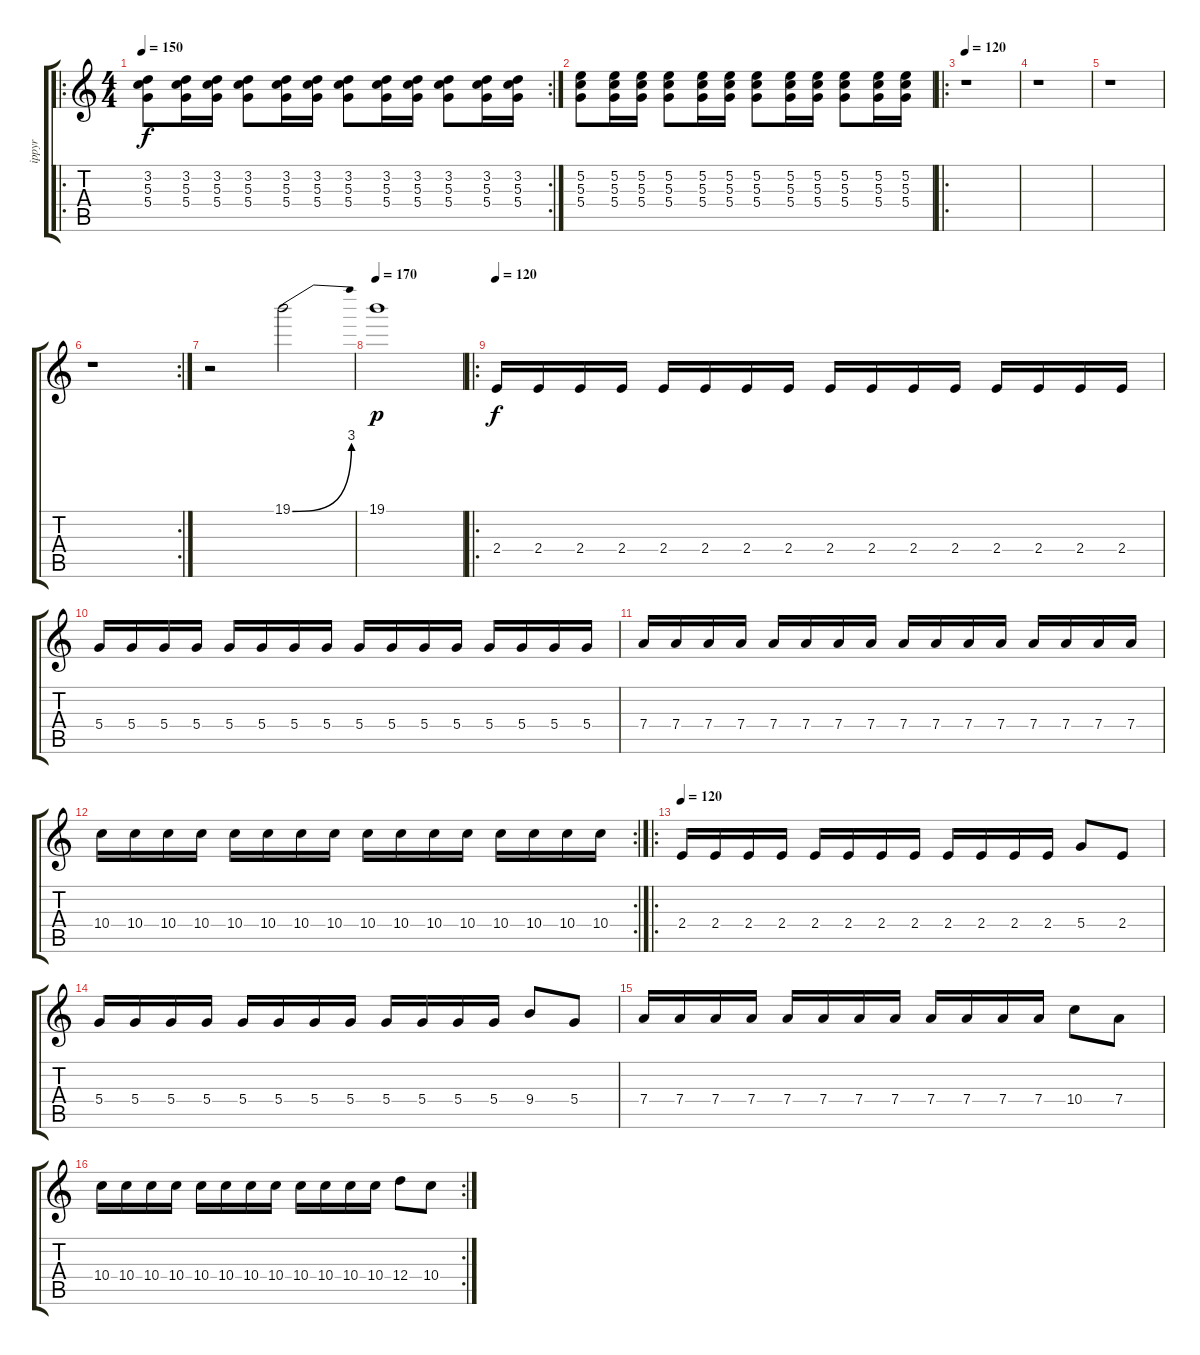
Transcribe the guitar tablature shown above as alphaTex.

\track ("ippyroo (distortion)" "ippyr") {instrument distortionguitar}
\staff {score tabs}
\tuning (E4 B3 G3 D3 A2 E2) {hide}
\ro
\rc 2
\ts (4 4)
\tempo 150
\clef g2
\ks c
(3.2 5.3 5.4).8{dy f} (3.2 5.3 5.4).16 (3.2 5.3 5.4).16 (3.2 5.3 5.4).8 (3.2 5.3 5.4).16 (3.2 5.3 5.4).16 (3.2 5.3 5.4).8 (3.2 5.3 5.4).16 (3.2 5.3 5.4).16 (3.2 5.3 5.4).8 (3.2 5.3 5.4).16 (3.2 5.3 5.4).16 |
(5.2 5.3 5.4).8 (5.2 5.3 5.4).16 (5.2 5.3 5.4).16 (5.2 5.3 5.4).8 (5.2 5.3 5.4).16 (5.2 5.3 5.4).16 (5.2 5.3 5.4).8 (5.2 5.3 5.4).16 (5.2 5.3 5.4).16 (5.2 5.3 5.4).8 (5.2 5.3 5.4).16 (5.2 5.3 5.4).16 |
\ro
\tempo 120
r.1 |
r.1 |
r.1 |
\rc 2
r.1 |
r.2 19.1{be (bend 0 0 60 12)}.2 |
\tempo 170
19.1.1{dy p} |
\ro
\tempo 120
2.4.16{dy f} 2.4.16 2.4.16 2.4.16 2.4.16 2.4.16 2.4.16 2.4.16 2.4.16 2.4.16 2.4.16 2.4.16 2.4.16 2.4.16 2.4.16 2.4.16 |
5.4.16 5.4.16 5.4.16 5.4.16 5.4.16 5.4.16 5.4.16 5.4.16 5.4.16 5.4.16 5.4.16 5.4.16 5.4.16 5.4.16 5.4.16 5.4.16 |
7.4.16 7.4.16 7.4.16 7.4.16 7.4.16 7.4.16 7.4.16 7.4.16 7.4.16 7.4.16 7.4.16 7.4.16 7.4.16 7.4.16 7.4.16 7.4.16 |
\rc 2
10.4.16 10.4.16 10.4.16 10.4.16 10.4.16 10.4.16 10.4.16 10.4.16 10.4.16 10.4.16 10.4.16 10.4.16 10.4.16 10.4.16 10.4.16 10.4.16 |
\ro
\tempo 120
2.4.16 2.4.16 2.4.16 2.4.16 2.4.16 2.4.16 2.4.16 2.4.16 2.4.16 2.4.16 2.4.16 2.4.16 5.4.8 2.4.8 |
5.4.16 5.4.16 5.4.16 5.4.16 5.4.16 5.4.16 5.4.16 5.4.16 5.4.16 5.4.16 5.4.16 5.4.16 9.4.8 5.4.8 |
7.4.16 7.4.16 7.4.16 7.4.16 7.4.16 7.4.16 7.4.16 7.4.16 7.4.16 7.4.16 7.4.16 7.4.16 10.4.8 7.4.8 |
\rc 2
10.4.16 10.4.16 10.4.16 10.4.16 10.4.16 10.4.16 10.4.16 10.4.16 10.4.16 10.4.16 10.4.16 10.4.16 12.4.8 10.4{ss}.8
